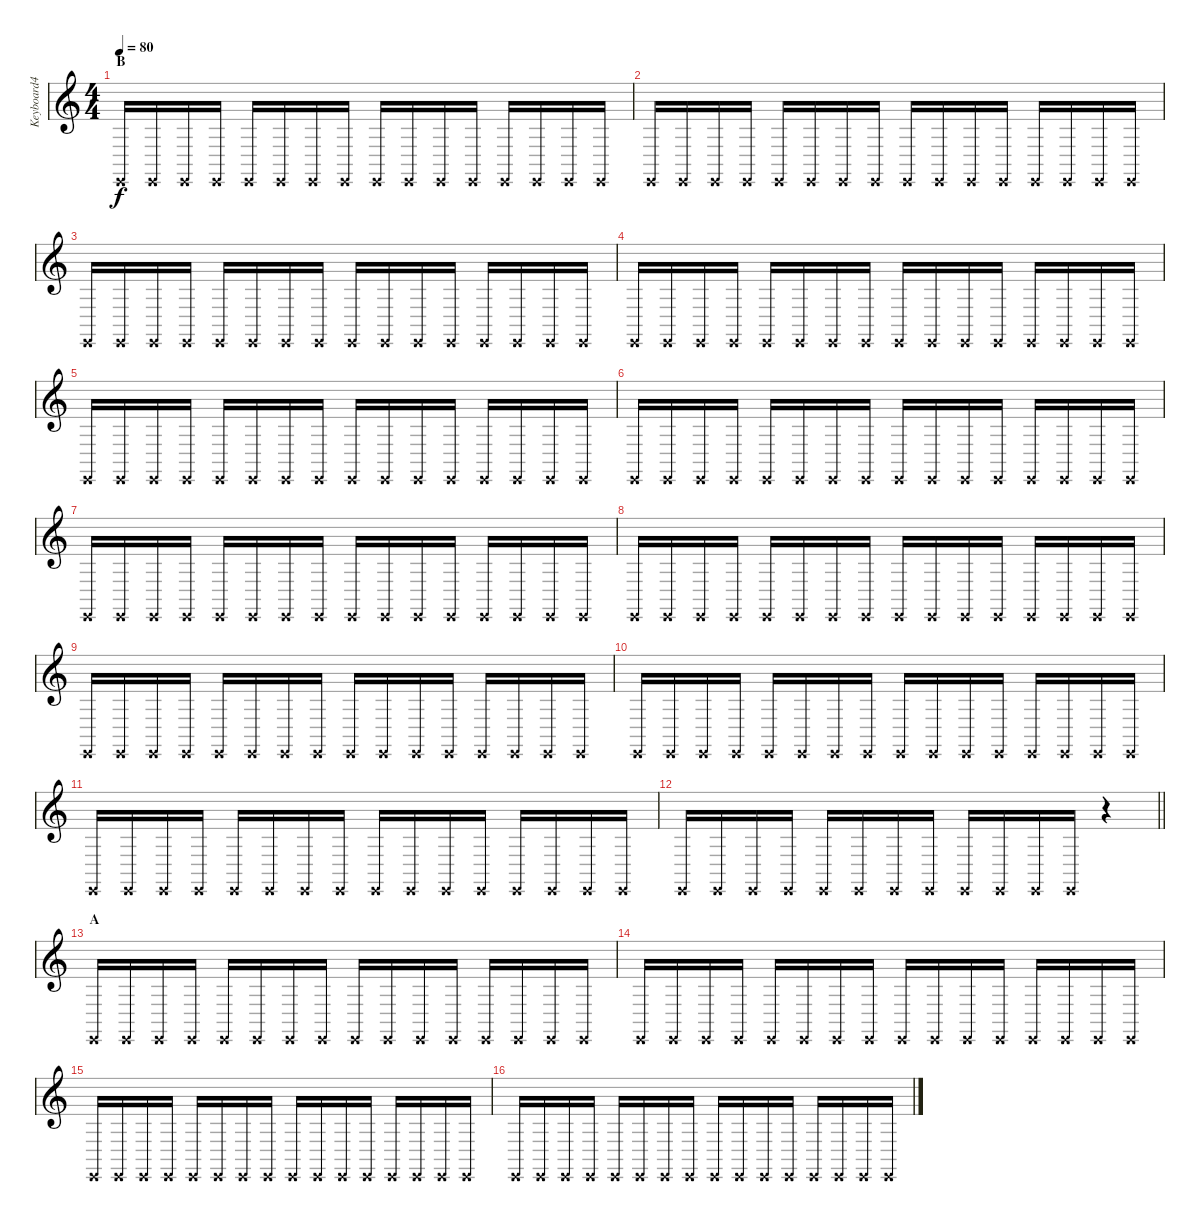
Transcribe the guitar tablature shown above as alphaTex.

\track ("Keyboard4" "Keyboard4") {instrument lead2sawtooth}
\staff {score}
\tuning (E4 B3 G3 D3 A2 D2) {hide}
\ts (4 4)
\section ("" "B")
\tempo 80
\clef g2
\ks c
2.6{x}.16{dy f} 2.6{x}.16 2.6{x}.16 2.6{x}.16 2.6{x}.16 2.6{x}.16 2.6{x}.16 2.6{x}.16 2.6{x}.16 2.6{x}.16 2.6{x}.16 2.6{x}.16 2.6{x}.16 2.6{x}.16 2.6{x}.16 2.6{x}.16 |
2.6{x}.16 2.6{x}.16 2.6{x}.16 2.6{x}.16 2.6{x}.16 2.6{x}.16 2.6{x}.16 2.6{x}.16 2.6{x}.16 2.6{x}.16 2.6{x}.16 2.6{x}.16 2.6{x}.16 2.6{x}.16 2.6{x}.16 2.6{x}.16 |
2.6{x}.16 2.6{x}.16 2.6{x}.16 2.6{x}.16 2.6{x}.16 2.6{x}.16 2.6{x}.16 2.6{x}.16 2.6{x}.16 2.6{x}.16 2.6{x}.16 2.6{x}.16 2.6{x}.16 2.6{x}.16 2.6{x}.16 2.6{x}.16 |
2.6{x}.16 2.6{x}.16 2.6{x}.16 2.6{x}.16 2.6{x}.16 2.6{x}.16 2.6{x}.16 2.6{x}.16 2.6{x}.16 2.6{x}.16 2.6{x}.16 2.6{x}.16 2.6{x}.16 2.6{x}.16 2.6{x}.16 2.6{x}.16 |
2.6{x}.16 2.6{x}.16 2.6{x}.16 2.6{x}.16 2.6{x}.16 2.6{x}.16 2.6{x}.16 2.6{x}.16 2.6{x}.16 2.6{x}.16 2.6{x}.16 2.6{x}.16 2.6{x}.16 2.6{x}.16 2.6{x}.16 2.6{x}.16 |
2.6{x}.16 2.6{x}.16 2.6{x}.16 2.6{x}.16 2.6{x}.16 2.6{x}.16 2.6{x}.16 2.6{x}.16 2.6{x}.16 2.6{x}.16 2.6{x}.16 2.6{x}.16 2.6{x}.16 2.6{x}.16 2.6{x}.16 2.6{x}.16 |
2.6{x}.16 2.6{x}.16 2.6{x}.16 2.6{x}.16 2.6{x}.16 2.6{x}.16 2.6{x}.16 2.6{x}.16 2.6{x}.16 2.6{x}.16 2.6{x}.16 2.6{x}.16 2.6{x}.16 2.6{x}.16 2.6{x}.16 2.6{x}.16 |
2.6{x}.16 2.6{x}.16 2.6{x}.16 2.6{x}.16 2.6{x}.16 2.6{x}.16 2.6{x}.16 2.6{x}.16 2.6{x}.16 2.6{x}.16 2.6{x}.16 2.6{x}.16 2.6{x}.16 2.6{x}.16 2.6{x}.16 2.6{x}.16 |
2.6{x}.16 2.6{x}.16 2.6{x}.16 2.6{x}.16 2.6{x}.16 2.6{x}.16 2.6{x}.16 2.6{x}.16 2.6{x}.16 2.6{x}.16 2.6{x}.16 2.6{x}.16 2.6{x}.16 2.6{x}.16 2.6{x}.16 2.6{x}.16 |
2.6{x}.16 2.6{x}.16 2.6{x}.16 2.6{x}.16 2.6{x}.16 2.6{x}.16 2.6{x}.16 2.6{x}.16 2.6{x}.16 2.6{x}.16 2.6{x}.16 2.6{x}.16 2.6{x}.16 2.6{x}.16 2.6{x}.16 2.6{x}.16 |
2.6{x}.16 2.6{x}.16 2.6{x}.16 2.6{x}.16 2.6{x}.16 2.6{x}.16 2.6{x}.16 2.6{x}.16 2.6{x}.16 2.6{x}.16 2.6{x}.16 2.6{x}.16 2.6{x}.16 2.6{x}.16 2.6{x}.16 2.6{x}.16 |
\barLineRight lightlight
2.6{x}.16 2.6{x}.16 2.6{x}.16 2.6{x}.16 2.6{x}.16 2.6{x}.16 2.6{x}.16 2.6{x}.16 2.6{x}.16 2.6{x}.16 2.6{x}.16 2.6{x}.16 r.4 |
\section ("" "A")
2.6{x}.16 2.6{x}.16 2.6{x}.16 2.6{x}.16 2.6{x}.16 2.6{x}.16 2.6{x}.16 2.6{x}.16 2.6{x}.16 2.6{x}.16 2.6{x}.16 2.6{x}.16 2.6{x}.16 2.6{x}.16 2.6{x}.16 2.6{x}.16 |
2.6{x}.16 2.6{x}.16 2.6{x}.16 2.6{x}.16 2.6{x}.16 2.6{x}.16 2.6{x}.16 2.6{x}.16 2.6{x}.16 2.6{x}.16 2.6{x}.16 2.6{x}.16 2.6{x}.16 2.6{x}.16 2.6{x}.16 2.6{x}.16 |
2.6{x}.16 2.6{x}.16 2.6{x}.16 2.6{x}.16 2.6{x}.16 2.6{x}.16 2.6{x}.16 2.6{x}.16 2.6{x}.16 2.6{x}.16 2.6{x}.16 2.6{x}.16 2.6{x}.16 2.6{x}.16 2.6{x}.16 2.6{x}.16 |
2.6{x}.16 2.6{x}.16 2.6{x}.16 2.6{x}.16 2.6{x}.16 2.6{x}.16 2.6{x}.16 2.6{x}.16 2.6{x}.16 2.6{x}.16 2.6{x}.16 2.6{x}.16 2.6{x}.16 2.6{x}.16 2.6{x}.16 2.6{x}.16
